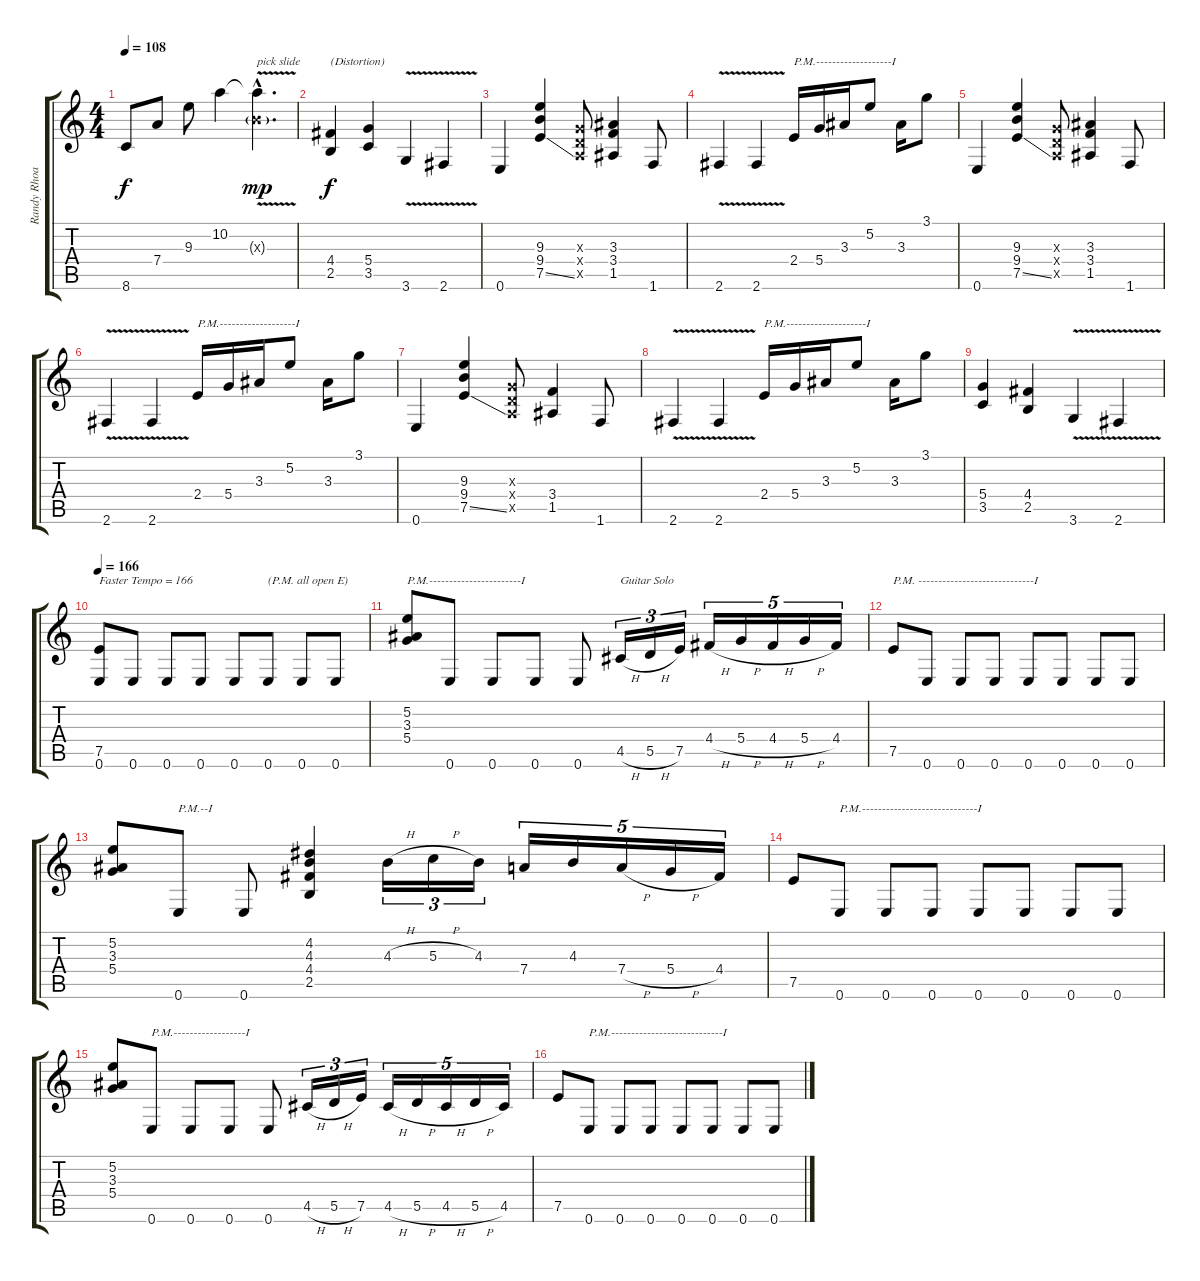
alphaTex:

\track ("Randy Rhoads GUITAR live " "Randy Rhoa") {instrument overdrivenguitar}
\staff {score tabs}
\tuning (E4 B3 G3 D3 A2 E2) {hide}
\ts (4 4)
\tempo 108
\clef g2
\ks c
8.6.8{dy f} 7.4.8 9.3.8 10.2.4 (10.2{v hac t} 4.3{v g hac x}).4{d txt "pick slide" dy mp} |
(4.4 2.5).4{txt "(Distortion)" dy f instrument distortionguitar} (5.4 3.5).4 3.6{v}.4 2.6{v}.4 |
0.6.4 (9.3 9.4 7.5{ss}).4 (0.3{x} 0.4{x} 0.5{x}).8 (3.3 3.4 1.5).4 1.6.8 |
2.6{v}.4 2.6{v}.4 2.4.16{txt "P.M.-------------------I"} 5.4.16 3.3.16 5.2.8 3.3.16 3.1.8 |
0.6.4 (9.3 9.4 7.5{ss}).4 (0.3{x} 0.4{x} 0.5{x}).8 (3.3 3.4 1.5).4 1.6.8 |
2.6{v}.4 2.6{v}.4 2.4.16{txt "P.M.-------------------I"} 5.4.16 3.3.16 5.2.8 3.3.16 3.1.8 |
0.6.4 (9.3 9.4 7.5{ss}).4 (0.3{x} 0.4{x} 0.5{x}).8 (3.4 1.5).4 1.6.8 |
2.6{v}.4 2.6{v}.4 2.4.16{txt "P.M.--------------------I"} 5.4.16 3.3.16 5.2.8 3.3.16 3.1.8 |
(5.4 3.5).4 (4.4 2.5).4 3.6{v}.4 2.6{v}.4 |
\tempo 166
(7.5 0.6).8{txt "Faster Tempo = 166"} 0.6.8 0.6.8 0.6.8 0.6.8 0.6.8{txt "(P.M. all open E)"} 0.6.8 0.6.8 |
(5.2 3.3 5.4).8{txt "P.M.-----------------------I"} 0.6.8 0.6.8 0.6.8 0.6.8 4.5{h}.16{tu (3 2) txt "Guitar Solo"} 5.5{h}.16{tu (3 2)} 7.5.16{tu (3 2)} 4.4{h}.16{tu (5 4)} 5.4{h}.16{tu (5 4)} 4.4{h}.16{tu (5 4)} 5.4{h}.16{tu (5 4)} 4.4.16{tu (5 4)} |
7.5.8{txt "P.M. -----------------------------I"} 0.6.8 0.6.8 0.6.8 0.6.8 0.6.8 0.6.8 0.6.8 |
(5.2 3.3 5.4).8 0.6.8{txt "P.M.--I"} 0.6.8 (4.2 4.3 4.4 2.5).4 4.3{h}.16{tu (3 2)} 5.3{h}.16{tu (3 2)} 4.3.16{tu (3 2)} 7.4.16{tu (5 4)} 4.3.16{tu (5 4)} 7.4{h}.16{tu (5 4)} 5.4{h}.16{tu (5 4)} 4.4.16{tu (5 4)} |
7.5.8 0.6.8{txt "P.M.-----------------------------I"} 0.6.8 0.6.8 0.6.8 0.6.8 0.6.8 0.6.8 |
(5.2 3.3 5.4).8 0.6.8{txt "P.M.------------------I"} 0.6.8 0.6.8 0.6.8 4.5{h}.16{tu (3 2)} 5.5{h}.16{tu (3 2)} 7.5.16{tu (3 2)} 4.5{h}.16{tu (5 4)} 5.5{h}.16{tu (5 4)} 4.5{h}.16{tu (5 4)} 5.5{h}.16{tu (5 4)} 4.5.16{tu (5 4)} |
7.5.8 0.6.8{txt "P.M.----------------------------I"} 0.6.8 0.6.8 0.6.8 0.6.8 0.6.8 0.6.8
